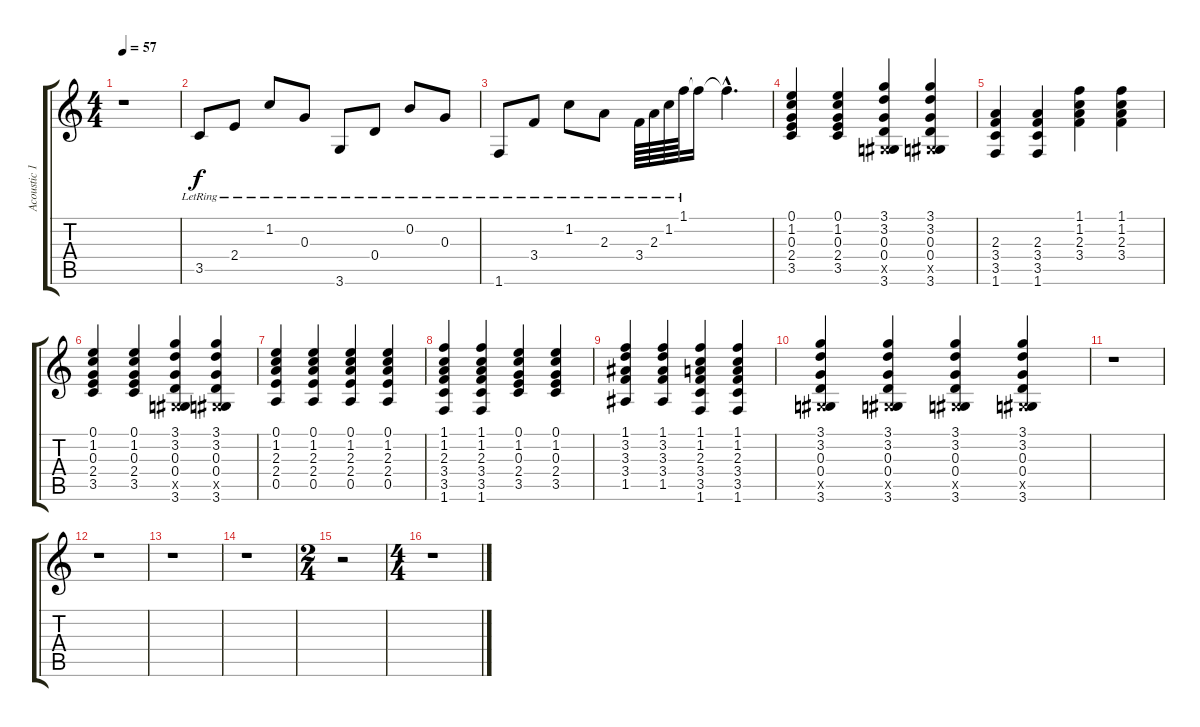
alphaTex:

\track ("Acoustic 12-string" "Acoustic 1") {instrument acousticguitarsteel}
\staff {score tabs}
\tuning (E4 B3 G3 D3 A2 E2) {hide}
\ts (4 4)
\tempo 57
\clef g2
\ks c
r.1{dy f} |
3.5{lr}.8 2.4{lr}.8 1.2{lr}.8 0.3{lr}.8 3.6{lr}.8 0.4{lr}.8 0.2{lr}.8 0.3{lr}.8 |
1.6{lr}.8 3.4{lr}.8 1.2{lr}.8 2.3{lr}.8 3.4{lr}.64 2.3{lr}.64 1.2{lr}.64 1.1{lr}.64 1.1{t}.16 1.1{hac t}.4{d} |
(0.1 1.2 0.3 2.4 3.5).4 (0.1 1.2 0.3 2.4 3.5).4 (3.1 3.2 0.3 0.4 -1.5{x} 3.6).4 (3.1 3.2 0.3 0.4 -1.5{x} 3.6).4 |
(2.3 3.4 3.5 1.6).4 (2.3 3.4 3.5 1.6).4 (1.1 1.2 2.3 3.4).4 (1.1 1.2 2.3 3.4).4 |
(0.1 1.2 0.3 2.4 3.5).4 (0.1 1.2 0.3 2.4 3.5).4 (3.1 3.2 0.3 0.4 -1.5{x} 3.6).4 (3.1 3.2 0.3 0.4 -1.5{x} 3.6).4 |
(0.1 1.2 2.3 2.4 0.5).4 (0.1 1.2 2.3 2.4 0.5).4 (0.1 1.2 2.3 2.4 0.5).4 (0.1 1.2 2.3 2.4 0.5).4 |
(1.1 1.2 2.3 3.4 3.5 1.6).4 (1.1 1.2 2.3 3.4 3.5 1.6).4 (0.1 1.2 0.3 2.4 3.5).4 (0.1 1.2 0.3 2.4 3.5).4 |
(1.1 3.2 3.3 3.4 1.5).4 (1.1 3.2 3.3 3.4 1.5).4 (1.1 1.2 2.3 3.4 3.5 1.6).4 (1.1 1.2 2.3 3.4 3.5 1.6).4 |
(3.1 3.2 0.3 0.4 -1.5{x} 3.6).4 (3.1 3.2 0.3 0.4 -1.5{x} 3.6).4 (3.1 3.2 0.3 0.4 -1.5{x} 3.6).4 (3.1 3.2 0.3 0.4 -1.5{x} 3.6).4 |
r.1 |
r.1 |
r.1 |
r.1 |
\ts (2 4)
r.2 |
\ts (4 4)
r.1
